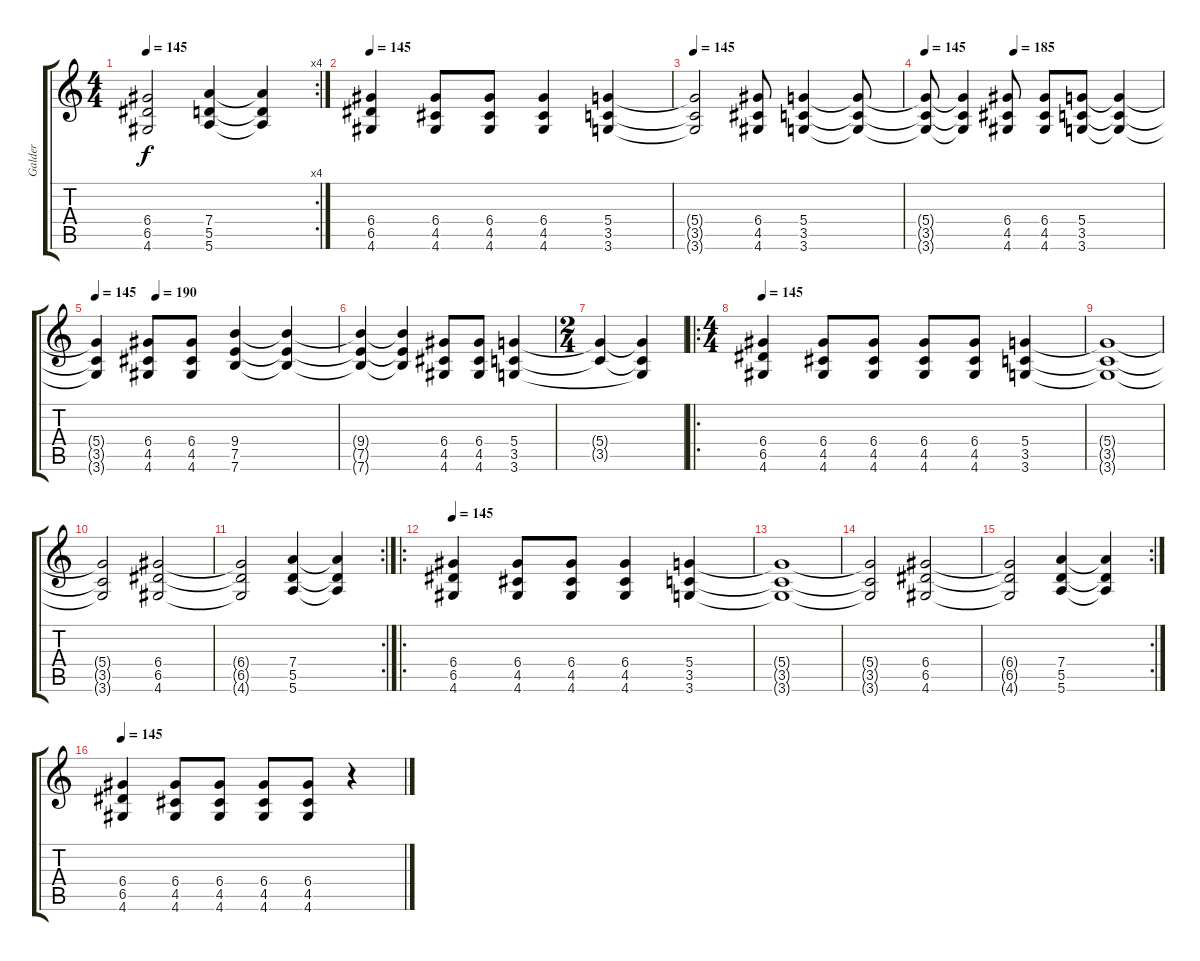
\track ("Galder" "Galder") {instrument distortionguitar}
\staff {score tabs}
\tuning (E4 B3 G3 D3 A2 E2) {hide}
\rc 4
\ts (4 4)
\tempo 145
\clef g2
\ks c
(6.4{t} 6.5{t} 4.6{t}).2{dy f} (7.4 5.5 5.6).4 (7.4{t} 5.5{t} 5.6{t}).4 |
\tempo 145
(6.4 6.5 4.6).4 (6.4 4.5 4.6).8 (6.4 4.5 4.6).8 (6.4 4.5 4.6).4 (5.4 3.5 3.6).4 |
\tempo 145
(5.4{t} 3.5{t} 3.6{t}).2 (6.4 4.5 4.6).8 (5.4 3.5 3.6).4 (5.4{t} 3.5{t} 3.6{t}).8 |
\tempo 145
\tempo (185 0.375)
(5.4{t} 3.5{t} 3.6{t}).8 (5.4{t} 3.5{t} 3.6{t}).4 (6.4 4.5 4.6).8 (6.4 4.5 4.6).8 (5.4 3.5 3.6).8 (5.4{t} 3.5{t} 3.6{t}).4 |
\tempo 145
\tempo (190 0.25)
(5.4{t} 3.5{t} 3.6{t}).4 (6.4 4.5 4.6).8 (6.4 4.5 4.6).8 (9.4 7.5 7.6).4 (9.4{t} 7.5{t} 7.6{t}).4 |
(9.4{t} 7.5{t} 7.6{t}).4 (9.4{t} 7.5{t} 7.6{t}).4 (6.4 4.5 4.6).8 (6.4 4.5 4.6).8 (5.4 3.5 3.6).4 |
\ts (2 4)
(5.4{t} 3.5{t}).4 (5.4{t} 3.5{t} 3.6{t}).4 |
\ro
\ts (4 4)
\tempo 145
(6.4 6.5 4.6).4 (6.4 4.5 4.6).8 (6.4 4.5 4.6).8 (6.4 4.5 4.6).8 (6.4 4.5 4.6).8 (5.4 3.5 3.6).4 |
(5.4{t} 3.5{t} 3.6{t}).1 |
(5.4{t} 3.5{t} 3.6{t}).2 (6.4 6.5 4.6).2 |
\rc 2
(6.4{t} 6.5{t} 4.6{t}).2 (7.4 5.5 5.6).4 (7.4{t} 5.5{t} 5.6{t}).4 |
\ro
\tempo 145
(6.4 6.5 4.6).4 (6.4 4.5 4.6).8 (6.4 4.5 4.6).8 (6.4 4.5 4.6).4 (5.4 3.5 3.6).4 |
(5.4{t} 3.5{t} 3.6{t}).1 |
(5.4{t} 3.5{t} 3.6{t}).2 (6.4 6.5 4.6).2 |
\rc 2
(6.4{t} 6.5{t} 4.6{t}).2 (7.4 5.5 5.6).4 (7.4{t} 5.5{t} 5.6{t}).4 |
\tempo 145
(6.4 6.5 4.6).4 (6.4 4.5 4.6).8 (6.4 4.5 4.6).8 (6.4 4.5 4.6).8 (6.4 4.5 4.6).8 r.4
